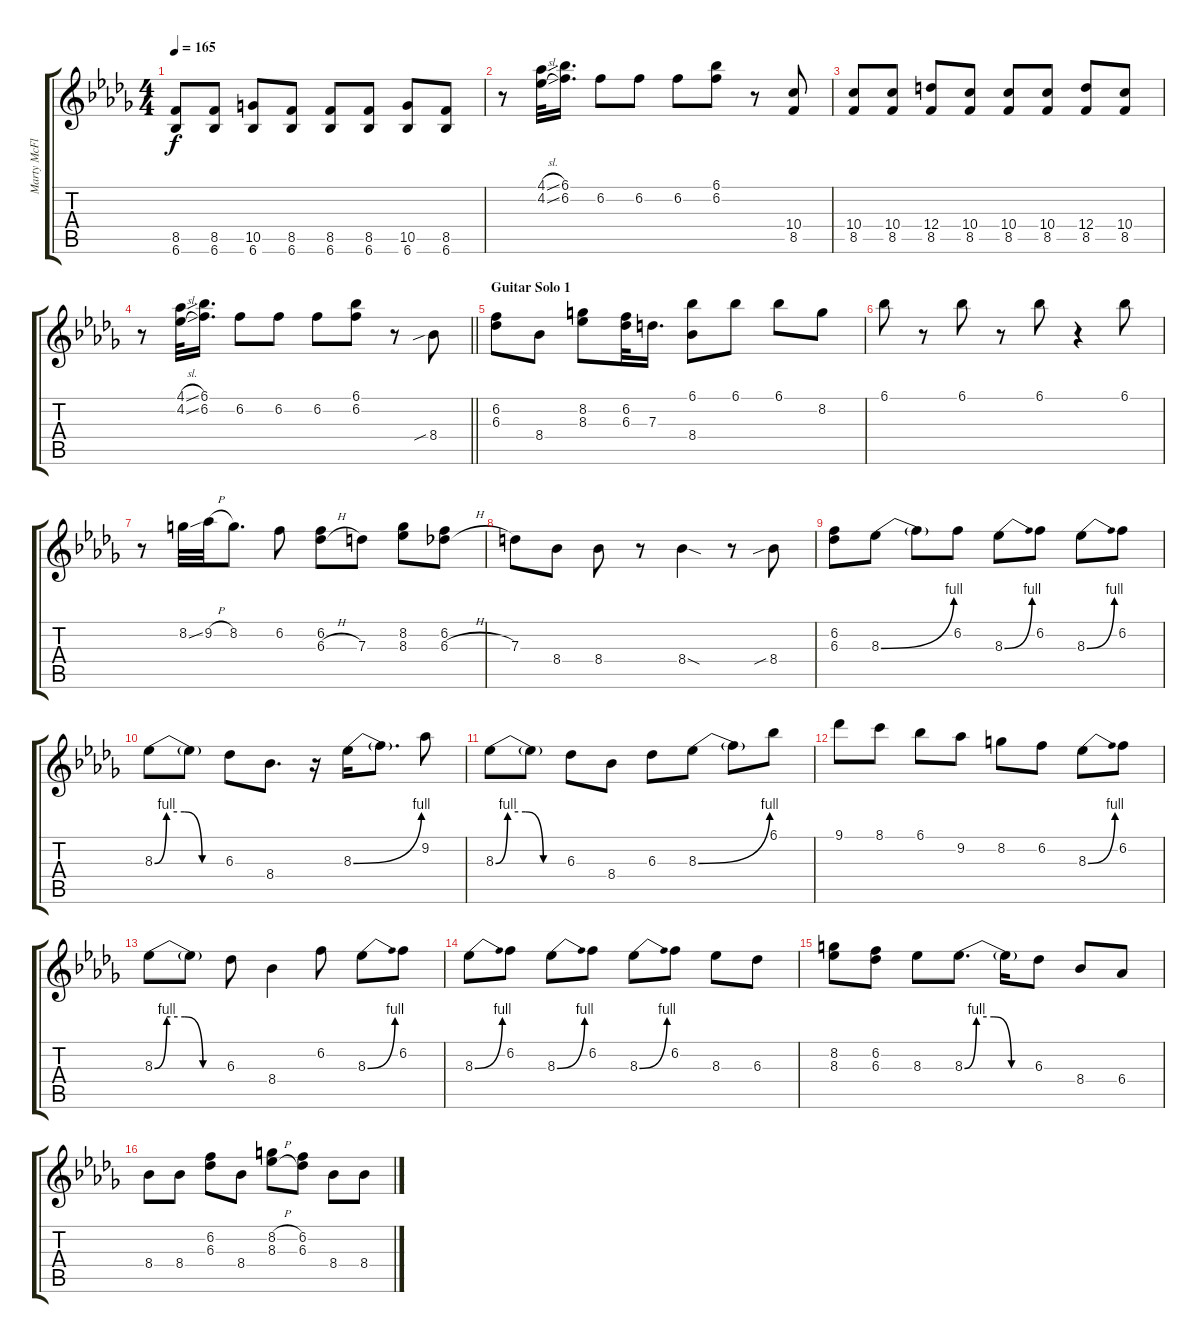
\track ("Marty McFly" "Marty McFl") {mute instrument overdrivenguitar}
\staff {score tabs}
\tuning (E4 B3 G3 D3 A2 E2) {hide}
\ts (4 4)
\tempo 165
\clef g2
\ks bbminor
(8.5 6.6).8{dy f} (8.5 6.6).8 (10.5 6.6).8 (8.5 6.6).8 (8.5 6.6).8 (8.5 6.6).8 (10.5 6.6).8 (8.5 6.6).8 |
r.8 (4.1{sl} 4.2{sl}).32 (6.1 6.2).16{d} 6.2.8 6.2.8 6.2.8 (6.1 6.2).8 r.8 (10.4 8.5).8 |
(10.4 8.5).8 (10.4 8.5).8 (12.4 8.5).8 (10.4 8.5).8 (10.4 8.5).8 (10.4 8.5).8 (12.4 8.5).8 (10.4 8.5).8 |
\barLineRight lightlight
r.8 (4.1{sl} 4.2{sl}).32 (6.1 6.2).16{d} 6.2.8 6.2.8 6.2.8 (6.1 6.2).8 r.8 8.4{sib}.8 |
\section ("" "Guitar Solo 1")
(6.2 6.3).8 8.4.8 (8.2 8.3).8 (6.2 6.3).32 7.3.16{d} (6.1 8.4).8 6.1.8 6.1.8 8.2.8 |
6.1.8 r.8 6.1.8 r.8 6.1.8 r.4 6.1.8 |
r.8 8.2{ss}.32 9.2{h}.32 8.2.8{d} 6.2.8 (6.2 6.3{h}).8 7.3.8 (8.2 8.3).8 (6.2 6.3{h}).8 |
7.3.8 8.4.8 8.4.8 r.8 8.4{sod}.4 r.8 8.4{sib}.8 |
(6.2 6.3).8 8.3{be (bend 0 0 60 4)}.8 8.3{t}.8 6.2.8 8.3{be (bend 0 0 60 4)}.8 6.2.8 8.3{be (bend 0 0 60 4)}.8 6.2.8 |
8.3{be (custom 0 0 10 4 25 4 40 0 60 0)}.8 8.3{t}.8 6.3.8 8.4.8{d} r.16 8.3{be (bend 0 0 60 4)}.16 8.3{t}.8{d} 9.2.8 |
8.3{be (custom 0 0 10 4 25 4 40 0 60 0)}.8 8.3{t}.8 6.3.8 8.4.8 6.3.8 8.3{be (bend 0 0 60 4)}.8 8.3{t}.8 6.1.8 |
9.1.8 8.1.8 6.1.8 9.2.8 8.2.8 6.2.8 8.3{be (bend 0 0 60 4)}.8 6.2.8 |
8.3{be (custom 0 0 10 4 25 4 40 0 60 0)}.8 8.3{t}.8 6.3.8 8.4.4 6.2.8 8.3{be (bend 0 0 60 4)}.8 6.2.8 |
8.3{be (bend 0 0 60 4)}.8 6.2.8 8.3{be (bend 0 0 60 4)}.8 6.2.8 8.3{be (bend 0 0 60 4)}.8 6.2.8 8.3.8 6.3.8 |
(8.2 8.3).8 (6.2 6.3).8 8.3.8 8.3{be (custom 0 0 10 4 25 4 40 0 60 0)}.8{d} 8.3{t}.16 6.3.8 8.4.8 6.4.8 |
8.4.8 8.4.8 (6.2 6.3).8 8.4.8 (8.2{h} 8.3{h}).8 (6.2 6.3).8 8.4.8 8.4.8
